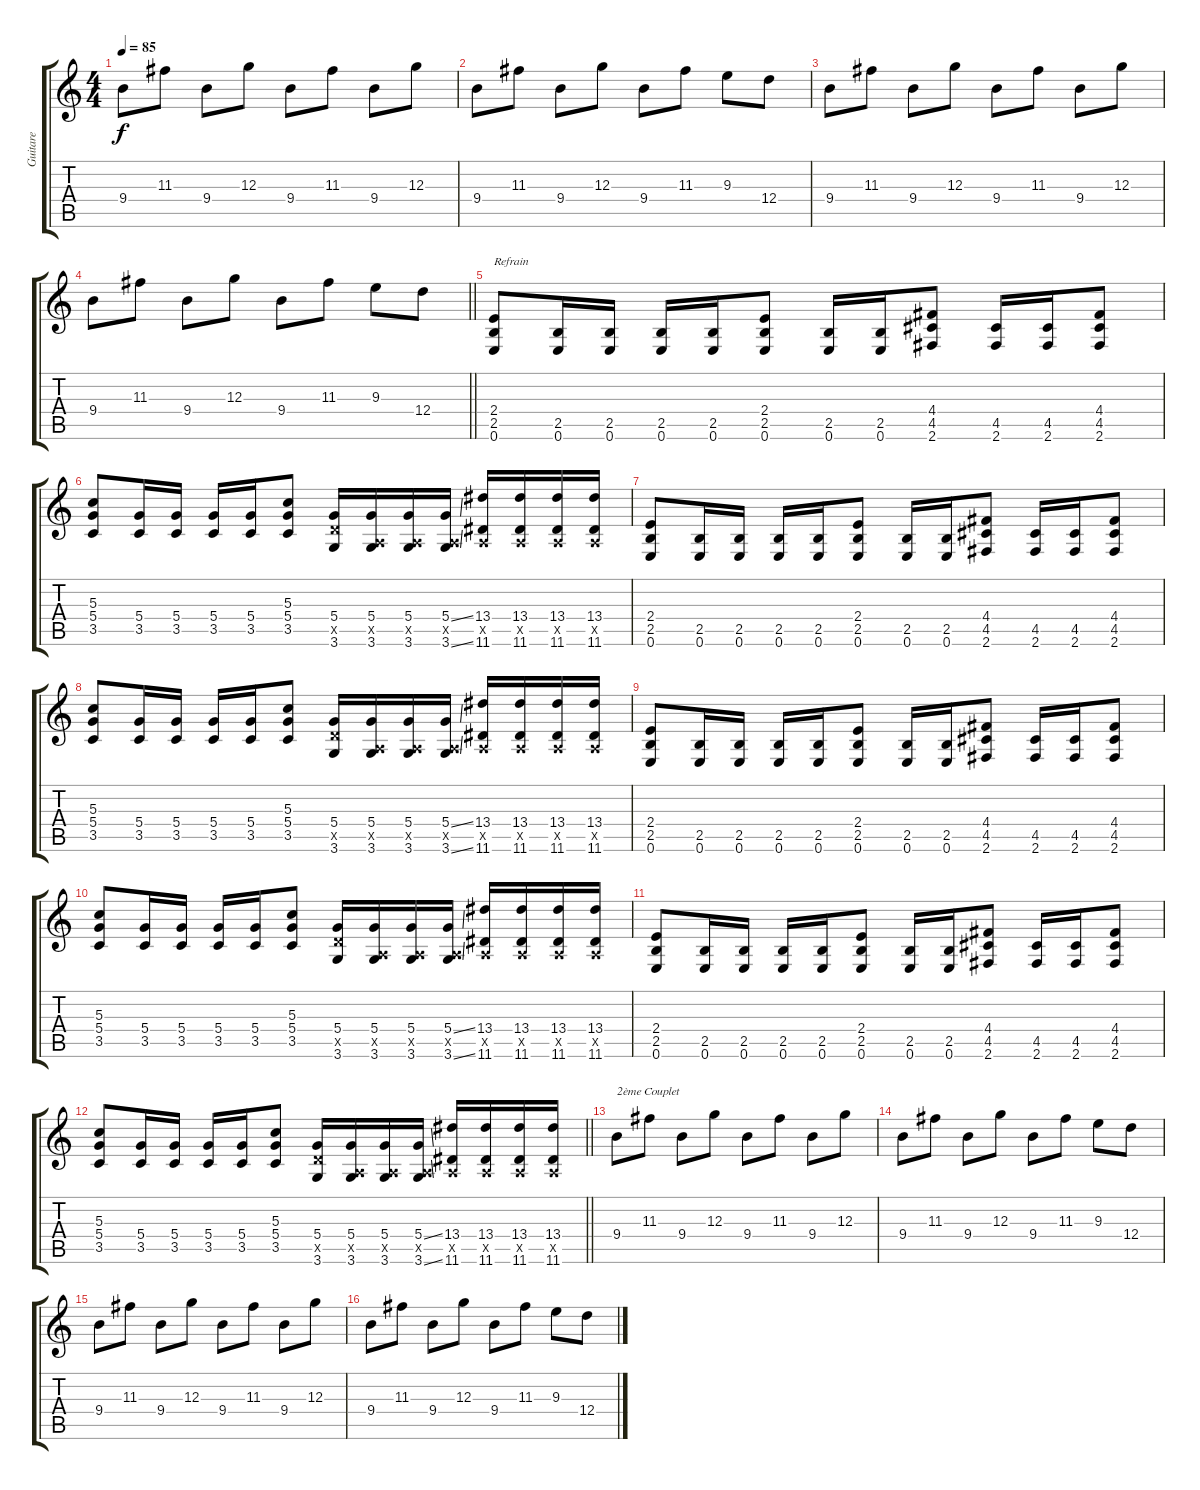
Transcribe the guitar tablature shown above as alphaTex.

\track ("Guitare" "Guitare") {instrument distortionguitar}
\staff {score tabs}
\tuning (E4 B3 G3 D3 A2 E2) {hide}
\ts (4 4)
\tempo 85
\clef g2
\ks c
9.4.8{dy f} 11.3.8 9.4.8 12.3.8 9.4.8 11.3.8 9.4.8 12.3.8 |
9.4.8 11.3.8 9.4.8 12.3.8 9.4.8 11.3.8 9.3.8 12.4.8 |
9.4.8 11.3.8 9.4.8 12.3.8 9.4.8 11.3.8 9.4.8 12.3.8 |
\barLineRight lightlight
9.4.8 11.3.8 9.4.8 12.3.8 9.4.8 11.3.8 9.3.8 12.4.8 |
(2.4 2.5 0.6).8{txt "Refrain" volume 10} (2.5 0.6).16 (2.5 0.6).16 (2.5 0.6).16 (2.5 0.6).16 (2.4 2.5 0.6).8 (2.5 0.6).16 (2.5 0.6).16 (4.4 4.5 2.6).8 (4.5 2.6).16 (4.5 2.6).16 (4.4 4.5 2.6).8 |
(5.3 5.4 3.5).8 (5.4 3.5).16 (5.4 3.5).16 (5.4 3.5).16 (5.4 3.5).16 (5.3 5.4 3.5).8 (5.4 5.5{x} 3.6).16 (5.4 0.5{x} 3.6).16 (5.4 0.5{x} 3.6).16 (5.4{ss} 0.5{x} 3.6{ss}).16 (13.4 0.5{x} 11.6).16 (13.4 0.5{x} 11.6).16 (13.4 0.5{x} 11.6).16 (13.4 0.5{x} 11.6).16 |
(2.4 2.5 0.6).8 (2.5 0.6).16 (2.5 0.6).16 (2.5 0.6).16 (2.5 0.6).16 (2.4 2.5 0.6).8 (2.5 0.6).16 (2.5 0.6).16 (4.4 4.5 2.6).8 (4.5 2.6).16 (4.5 2.6).16 (4.4 4.5 2.6).8 |
(5.3 5.4 3.5).8 (5.4 3.5).16 (5.4 3.5).16 (5.4 3.5).16 (5.4 3.5).16 (5.3 5.4 3.5).8 (5.4 5.5{x} 3.6).16 (5.4 0.5{x} 3.6).16 (5.4 0.5{x} 3.6).16 (5.4{ss} 0.5{x} 3.6{ss}).16 (13.4 0.5{x} 11.6).16 (13.4 0.5{x} 11.6).16 (13.4 0.5{x} 11.6).16 (13.4 0.5{x} 11.6).16 |
(2.4 2.5 0.6).8 (2.5 0.6).16 (2.5 0.6).16 (2.5 0.6).16 (2.5 0.6).16 (2.4 2.5 0.6).8 (2.5 0.6).16 (2.5 0.6).16 (4.4 4.5 2.6).8 (4.5 2.6).16 (4.5 2.6).16 (4.4 4.5 2.6).8 |
(5.3 5.4 3.5).8 (5.4 3.5).16 (5.4 3.5).16 (5.4 3.5).16 (5.4 3.5).16 (5.3 5.4 3.5).8 (5.4 5.5{x} 3.6).16 (5.4 0.5{x} 3.6).16 (5.4 0.5{x} 3.6).16 (5.4{ss} 0.5{x} 3.6{ss}).16 (13.4 0.5{x} 11.6).16 (13.4 0.5{x} 11.6).16 (13.4 0.5{x} 11.6).16 (13.4 0.5{x} 11.6).16 |
(2.4 2.5 0.6).8 (2.5 0.6).16 (2.5 0.6).16 (2.5 0.6).16 (2.5 0.6).16 (2.4 2.5 0.6).8 (2.5 0.6).16 (2.5 0.6).16 (4.4 4.5 2.6).8 (4.5 2.6).16 (4.5 2.6).16 (4.4 4.5 2.6).8 |
\barLineRight lightlight
(5.3 5.4 3.5).8 (5.4 3.5).16 (5.4 3.5).16 (5.4 3.5).16 (5.4 3.5).16 (5.3 5.4 3.5).8 (5.4 5.5{x} 3.6).16 (5.4 0.5{x} 3.6).16 (5.4 0.5{x} 3.6).16 (5.4{ss} 0.5{x} 3.6{ss}).16 (13.4 0.5{x} 11.6).16 (13.4 0.5{x} 11.6).16 (13.4 0.5{x} 11.6).16 (13.4 0.5{x} 11.6).16 |
9.4.8{txt "2ème Couplet" volume 8} 11.3.8 9.4.8 12.3.8 9.4.8 11.3.8 9.4.8 12.3.8 |
9.4.8 11.3.8 9.4.8 12.3.8 9.4.8 11.3.8 9.3.8 12.4.8 |
9.4.8 11.3.8 9.4.8 12.3.8 9.4.8 11.3.8 9.4.8 12.3.8 |
9.4.8 11.3.8 9.4.8 12.3.8 9.4.8 11.3.8 9.3.8 12.4.8
